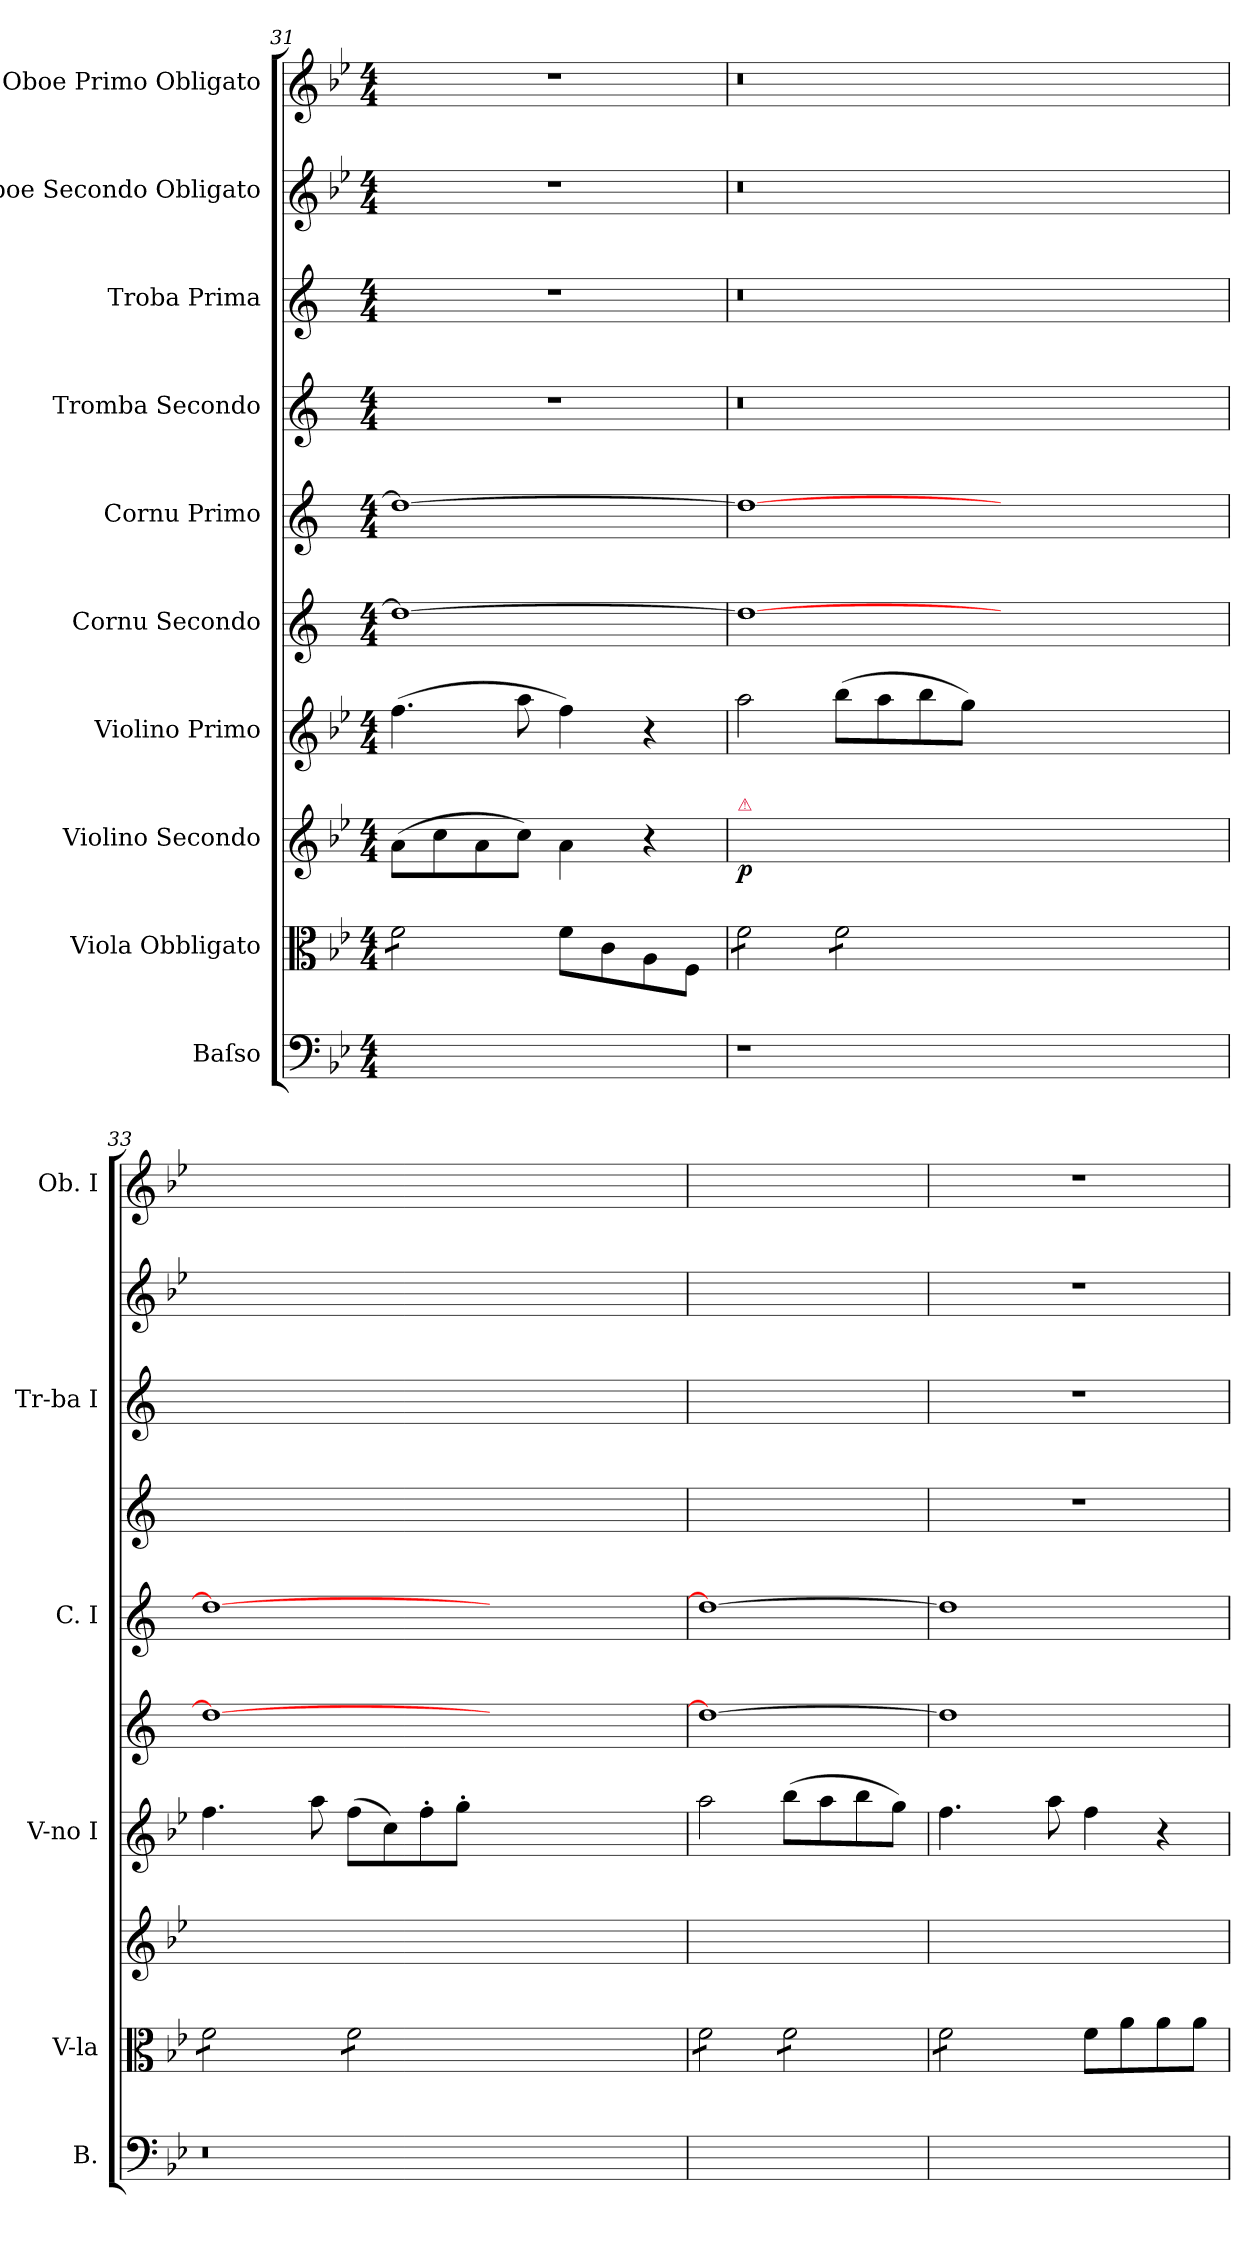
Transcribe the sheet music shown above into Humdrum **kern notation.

**kern	**kern	**kern	**dynam	**kern	**kern	**kern	**kern	**kern	**kern	**kern
*part10	*part9	*part8	*part8	*part7	*part6	*part5	*part4	*part3	*part2	*part1
*staff10	*staff9	*staff8	*staff8	*staff7	*staff6	*staff5	*staff4	*staff3	*staff2	*staff1
*I"Baſso	*I"Viola Obbligato	*I"Violino Secondo	*	*I"Violino Primo	*I"Cornu Secondo	*I"Cornu Primo	*I"Tromba Secondo	*I"Troba Prima	*I"Oboe Secondo Obligato	*I"Oboe Primo Obligato
*I'B.	*I'V-la	*	*	*I'V-no I	*	*I'C. I	*	*I'Tr-ba I	*	*I'Ob. I
*clefF4	*clefC3	*clefG2	*	*clefG2	*clefG2	*clefG2	*clefG2	*clefG2	*clefG2	*clefG2
*	*	*	*	*	*ITrd5c9	*ITrd5c9	*ITrd1c2	*ITrd1c2	*	*
*k[b-e-]	*k[b-e-]	*k[b-e-]	*	*k[b-e-]	*k[b-e-a-]	*k[b-e-a-]	*k[b-e-]	*k[b-e-]	*k[b-e-]	*k[b-e-]
*M4/4	*M4/4	*M4/4	*	*M4/4	*M4/4	*M4/4	*M4/4	*M4/4	*M4/4	*M4/4
=31	=31	=31	=31	=31	=31	=31	=31	=31	=31	=31
*	*tremolo	*	*	*	*	*	*	*	*	*
1ryy	8f\L	(8a\L	.	(4.ff\	1f_	1f_	1r	1r	1r	1r
.	8f\	8cc\	.	.	.	.	.	.	.	.
.	8f\	8a\	.	.	.	.	.	.	.	.
.	8f\J	8cc\J)	.	8aa\	.	.	.	.	.	.
*	*Xtremolo	*	*	*	*	*	*	*	*	*
.	8f\L	4a\	.	4ff\)	.	.	.	.	.	.
.	8c\	.	.	.	.	.	.	.	.	.
.	8A\	4r	.	4r	.	.	.	.	.	.
.	8F\J	.	.	.	.	.	.	.	.	.
=32	=32	=32	=32	=32	=32	=32	=32	=32	=32	=32
!	!	!LO:TX:a:color=crimson:t=⚠	!	!	!	!	!	!	!	!
*	*tremolo	*	*	*	*	*	*	*	*	*
1r	8f\L	2cc\yy	p	2aa\	1f_	1f_	0.r	0.r	0.r	0.r
.	8f\	.	.	.	.	.	.	.	.	.
.	8f\	.	.	.	.	.	.	.	.	.
.	8f\J	.	.	.	.	.	.	.	.	.
.	8f\L	(8dd\Lyy	.	(8bb-\L	.	.	.	.	.	.
.	8f\	8cc\yy	.	8aa\	.	.	.	.	.	.
.	8f\	8dd\yy	.	8bb-\	.	.	.	.	.	.
.	8f\J	8b-\Jyy)	.	8gg\J)	.	.	.	.	.	.
0ryy	0ryy	0ryy	.	0ryy	0ryy	0ryy	.	.	.	.
=33	=33	=33	=33	=33	=33	=33	=33	=33	=33	=33
0.r	8f\L	(8a\Lyy	.	4.ff\	1f_	1f_	0.ryy	0.ryy	0.ryy	0.ryy
.	8f\	8cc\yy	.	.	.	.	.	.	.	.
.	8f\	8a\yy	.	.	.	.	.	.	.	.
.	8f\J	8cc\Jyy)	.	8aa\	.	.	.	.	.	.
.	8f\L	(8a\Lyy	.	(8ff\L	.	.	.	.	.	.
.	8f\	8cc\yy	.	8cc\)	.	.	.	.	.	.
.	8f\	8a\yy	.	8ff'\	.	.	.	.	.	.
.	8f\J	8cc\Jyy)	.	8gg'\J	.	.	.	.	.	.
.	0ryy	0ryy	.	0ryy	0ryy	0ryy	.	.	.	.
=34	=34	=34	=34	=34	=34	=34	=34	=34	=34	=34
1ryy	8f\L	2cc\yy	.	2aa\	1f_	1f_	1ryy	1ryy	1ryy	1ryy
.	8f\	.	.	.	.	.	.	.	.	.
.	8f\	.	.	.	.	.	.	.	.	.
.	8f\J	.	.	.	.	.	.	.	.	.
.	8f\L	(8dd\Lyy	.	(8bb-\L	.	.	.	.	.	.
.	8f\	8cc\yy	.	8aa\	.	.	.	.	.	.
.	8f\	8dd\yy	.	8bb-\	.	.	.	.	.	.
.	8f\J	8b-\Jyy)	.	8gg\J)	.	.	.	.	.	.
=35	=35	=35	=35	=35	=35	=35	=35	=35	=35	=35
1ryy	8f\L	(8a\Lyy	.	4.ff\	1f]	1f]	1r	1r	1r	1r
.	8f\	8cc\yy	.	.	.	.	.	.	.	.
.	8f\	8a\yy	.	.	.	.	.	.	.	.
.	8f\J	8cc\Jyy)	.	8aa\	.	.	.	.	.	.
*	*Xtremolo	*	*	*	*	*	*	*	*	*
.	8f\L	4a\yy	.	4ff\	.	.	.	.	.	.
.	8a\	.	.	.	.	.	.	.	.	.
.	8a\	4ryy	.	4r	.	.	.	.	.	.
.	8a\J	.	.	.	.	.	.	.	.	.
=	=	=	=	=	=	=	=	=	=	=
*-	*-	*-	*-	*-	*-	*-	*-	*-	*-	*-
